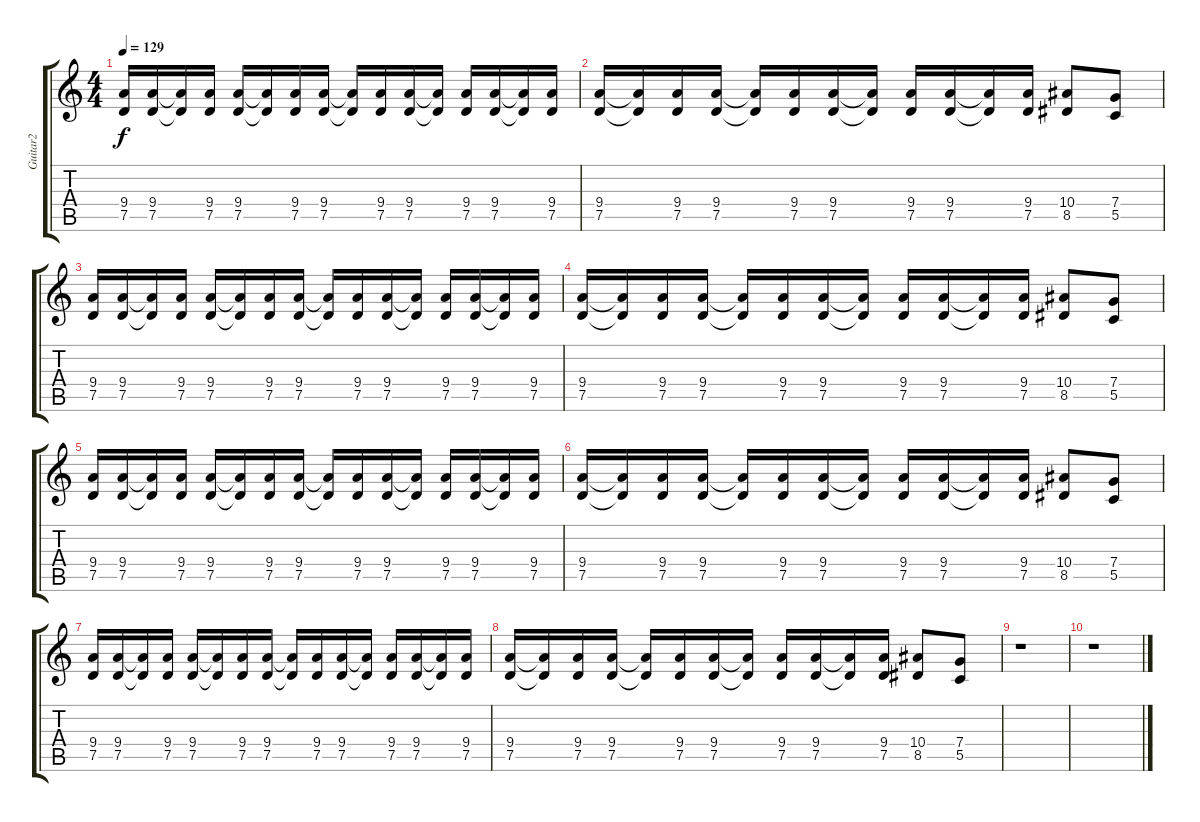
\track ("Guitar2" "Guitar2") {instrument distortionguitar}
\staff {score tabs}
\tuning (D4 A3 F3 C3 G2 D2) {hide}
\ts (4 4)
\tempo 129
\clef g2
\ks c
(9.4 7.5).16{dy f} (9.4 7.5).16 (9.4{t} 7.5{t}).16 (9.4 7.5).16 (9.4 7.5).16 (9.4{t} 7.5{t}).16 (9.4 7.5).16 (9.4 7.5).16 (9.4{t} 7.5{t}).16 (9.4 7.5).16 (9.4 7.5).16 (9.4{t} 7.5{t}).16 (9.4 7.5).16 (9.4 7.5).16 (9.4{t} 7.5{t}).16 (9.4 7.5).16 |
(9.4 7.5).16 (9.4{t} 7.5{t}).16 (9.4 7.5).16 (9.4 7.5).16 (9.4{t} 7.5{t}).16 (9.4 7.5).16 (9.4 7.5).16 (9.4{t} 7.5{t}).16 (9.4 7.5).16 (9.4 7.5).16 (9.4{t} 7.5{t}).16 (9.4 7.5).16 (10.4 8.5).8 (7.4 5.5).8 |
(9.4 7.5).16 (9.4 7.5).16 (9.4{t} 7.5{t}).16 (9.4 7.5).16 (9.4 7.5).16 (9.4{t} 7.5{t}).16 (9.4 7.5).16 (9.4 7.5).16 (9.4{t} 7.5{t}).16 (9.4 7.5).16 (9.4 7.5).16 (9.4{t} 7.5{t}).16 (9.4 7.5).16 (9.4 7.5).16 (9.4{t} 7.5{t}).16 (9.4 7.5).16 |
(9.4 7.5).16 (9.4{t} 7.5{t}).16 (9.4 7.5).16 (9.4 7.5).16 (9.4{t} 7.5{t}).16 (9.4 7.5).16 (9.4 7.5).16 (9.4{t} 7.5{t}).16 (9.4 7.5).16 (9.4 7.5).16 (9.4{t} 7.5{t}).16 (9.4 7.5).16 (10.4 8.5).8 (7.4 5.5).8 |
(9.4 7.5).16 (9.4 7.5).16 (9.4{t} 7.5{t}).16 (9.4 7.5).16 (9.4 7.5).16 (9.4{t} 7.5{t}).16 (9.4 7.5).16 (9.4 7.5).16 (9.4{t} 7.5{t}).16 (9.4 7.5).16 (9.4 7.5).16 (9.4{t} 7.5{t}).16 (9.4 7.5).16 (9.4 7.5).16 (9.4{t} 7.5{t}).16 (9.4 7.5).16 |
(9.4 7.5).16 (9.4{t} 7.5{t}).16 (9.4 7.5).16 (9.4 7.5).16 (9.4{t} 7.5{t}).16 (9.4 7.5).16 (9.4 7.5).16 (9.4{t} 7.5{t}).16 (9.4 7.5).16 (9.4 7.5).16 (9.4{t} 7.5{t}).16 (9.4 7.5).16 (10.4 8.5).8 (7.4 5.5).8 |
(9.4 7.5).16 (9.4 7.5).16 (9.4{t} 7.5{t}).16 (9.4 7.5).16 (9.4 7.5).16 (9.4{t} 7.5{t}).16 (9.4 7.5).16 (9.4 7.5).16 (9.4{t} 7.5{t}).16 (9.4 7.5).16 (9.4 7.5).16 (9.4{t} 7.5{t}).16 (9.4 7.5).16 (9.4 7.5).16 (9.4{t} 7.5{t}).16 (9.4 7.5).16 |
(9.4 7.5).16 (9.4{t} 7.5{t}).16 (9.4 7.5).16 (9.4 7.5).16 (9.4{t} 7.5{t}).16 (9.4 7.5).16 (9.4 7.5).16 (9.4{t} 7.5{t}).16 (9.4 7.5).16 (9.4 7.5).16 (9.4{t} 7.5{t}).16 (9.4 7.5).16 (10.4 8.5).8 (7.4 5.5).8 |
r.1 |
r.1
